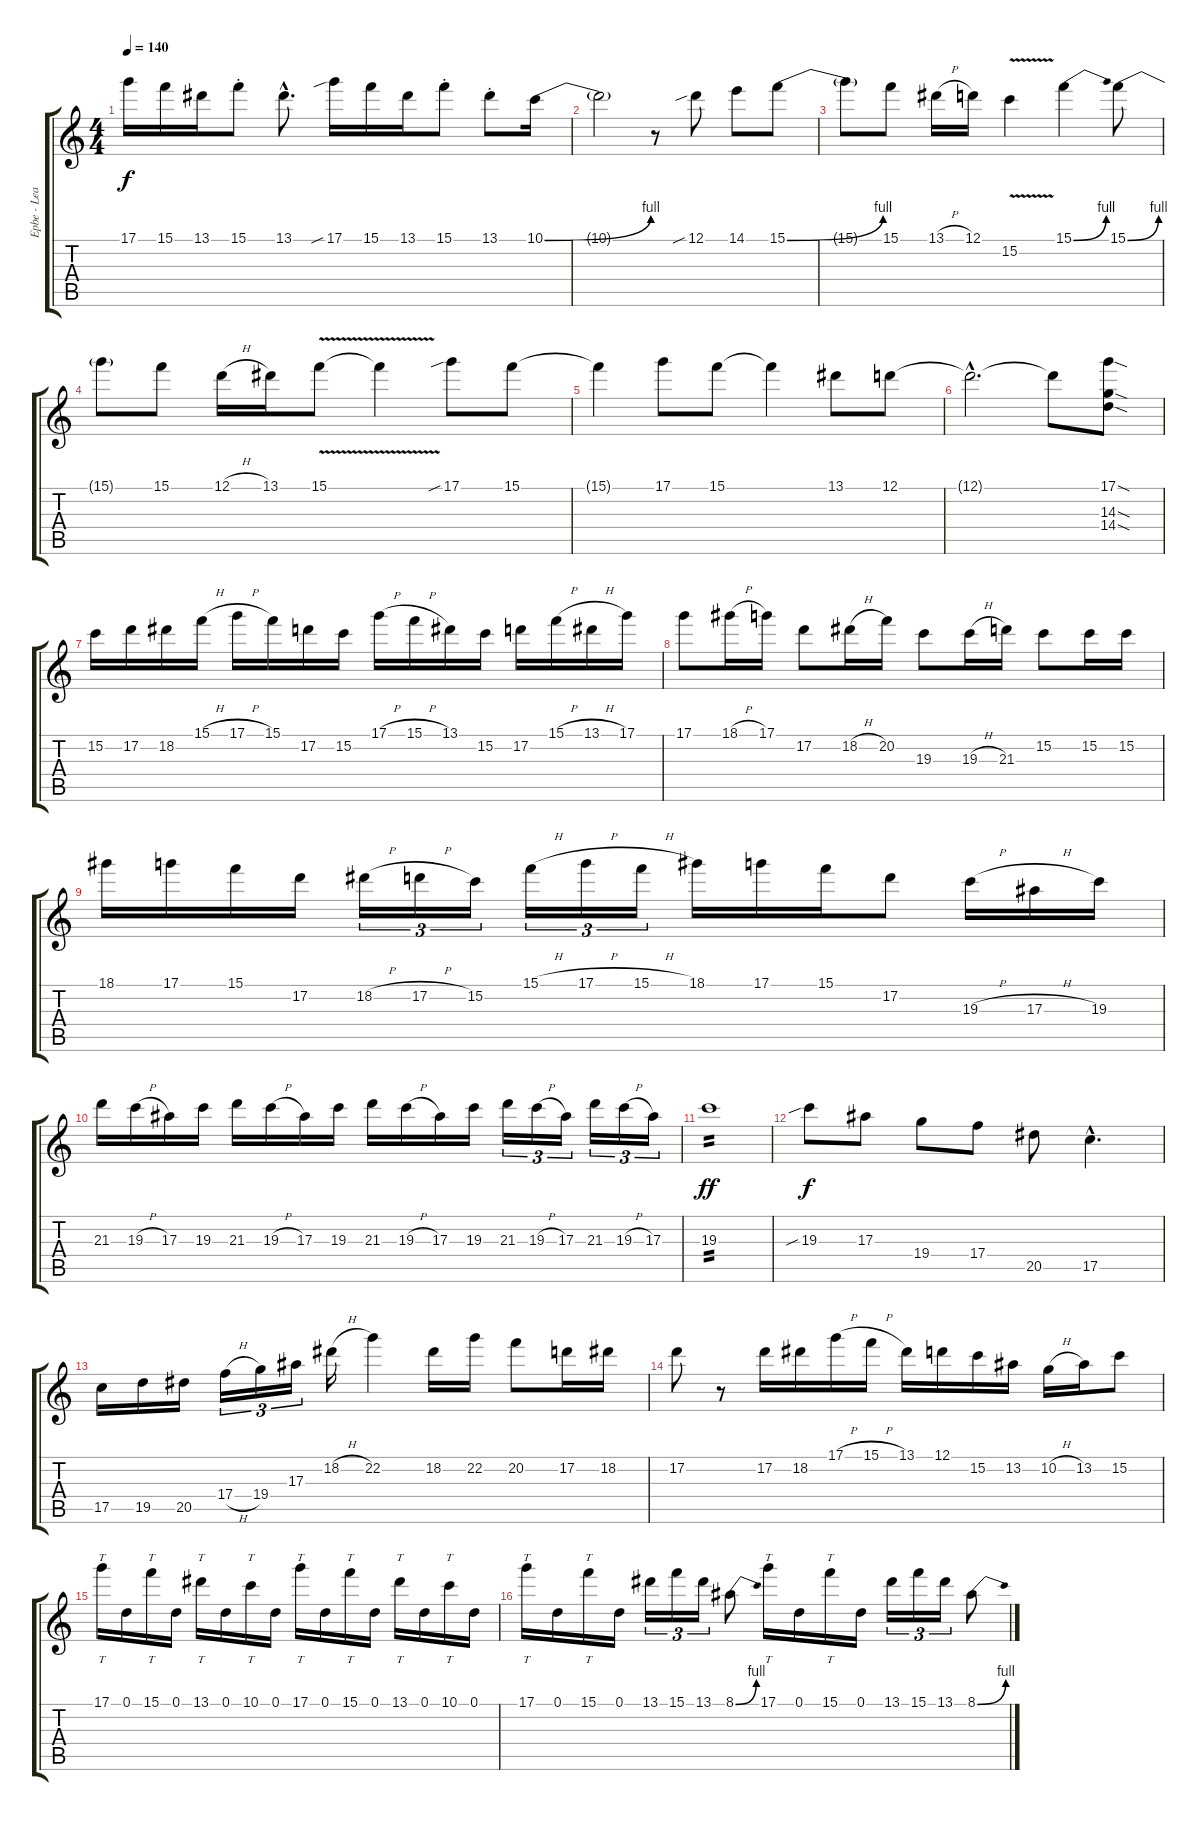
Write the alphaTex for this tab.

\track ("Epbe - Lead/Rhythm" "Epbe - Lea") {instrument overdrivenguitar}
\staff {score tabs}
\tuning (D4 A3 F3 C3 G2 D2) {hide}
\ts (4 4)
\tempo 140
\clef g2
\ks c
17.1.16{dy f} 15.1.16 13.1.16 15.1{st}.8 13.1{hac}.8{d} 17.1{sib}.16 15.1.16 13.1.16 15.1{st}.8 13.1{st}.8 10.1{be (bend 0 0 60 4)}.16 |
10.1{t}.2 r.8 12.1{sib}.8 14.1.8 15.1{be (bend 0 0 60 4)}.8 |
15.1{t}.8 15.1.8 13.1{h}.16 12.1.16 15.2{v}.4 15.1{be (bend 0 0 60 4)}.4 15.1{be (bend 0 0 60 4)}.8 |
15.1{t}.8 15.1.8 12.1{h}.16 13.1.16 15.1{v}.8 15.1{t}.4 17.1{sib}.8 15.1.8 |
15.1{t}.4 17.1.8 15.1.8 15.1{t}.4 13.1.8 12.1.8 |
12.1{hac t}.2{d} 12.1{t}.8 (17.1{sod} 14.3{sod} 14.4{sod}).8 |
15.2.16 17.2.16 18.2.16 15.1{h}.16 17.1{h}.16 15.1.16 17.2.16 15.2.16 17.1{h}.16 15.1{h}.16 13.1.16 15.2.16 17.2.16 15.1{h}.16 13.1{h}.16 17.1.16 |
17.1.8 18.1{h}.16 17.1.16 17.2.8 18.2{h}.16 20.2.16 19.3.8 19.3{h}.16 21.3.16 15.2.8 15.2.16 15.2.16 |
18.1.16 17.1.16 15.1.16 17.2.16 18.2{h}.16{tu (3 2)} 17.2{h}.16{tu (3 2)} 15.2.16{tu (3 2)} 15.1{h}.16{tu (3 2)} 17.1{h}.16{tu (3 2)} 15.1{h}.16{tu (3 2)} 18.1.16 17.1.16 15.1.16 17.2.8 19.3{h}.16 17.3{h}.16 19.3.16 |
21.3.16 19.3{h}.16 17.3.16 19.3.16 21.3.16 19.3{h}.16 17.3.16 19.3.16 21.3.16 19.3{h}.16 17.3.16 19.3.16 21.3.16{tu (3 2)} 19.3{h}.16{tu (3 2)} 17.3.16{tu (3 2)} 21.3.16{tu (3 2)} 19.3{h}.16{tu (3 2)} 17.3.16{tu (3 2)} |
19.3.1{tp 2 dy ff} |
19.3{sib}.8{dy f} 17.3.8 19.4.8 17.4.8 20.5.8 17.5{hac}.4{d} |
17.5.16 19.5.16 20.5.16 17.4{h}.16{tu (3 2)} 19.4.16{tu (3 2)} 17.3.16{tu (3 2)} 18.2{h}.16 22.2.4 18.2.16 22.2.16 20.2.8 17.2.16 18.2.16 |
17.2.8 r.8 17.2.16 18.2.16 17.1{h}.16 15.1{h}.16 13.1.16 12.1.16 15.2.16 13.2.16 10.2{h}.16 13.2.16 15.2.8 |
17.1.16{tt} 0.1.16 15.1.16{tt} 0.1.16 13.1.16{tt} 0.1.16 10.1.16{tt} 0.1.16 17.1.16{tt} 0.1.16 15.1.16{tt} 0.1.16 13.1.16{tt} 0.1.16 10.1.16{tt} 0.1.16 |
17.1.16{tt} 0.1.16 15.1.16{tt} 0.1.16 13.1.16{tu (3 2)} 15.1.16{tu (3 2)} 13.1.16{tu (3 2)} 8.1{be (bend 0 0 60 4)}.8 17.1.16{tt} 0.1.16 15.1.16{tt} 0.1.16 13.1.16{tu (3 2)} 15.1.16{tu (3 2)} 13.1.16{tu (3 2)} 8.1{be (bend 0 0 60 4)}.8
